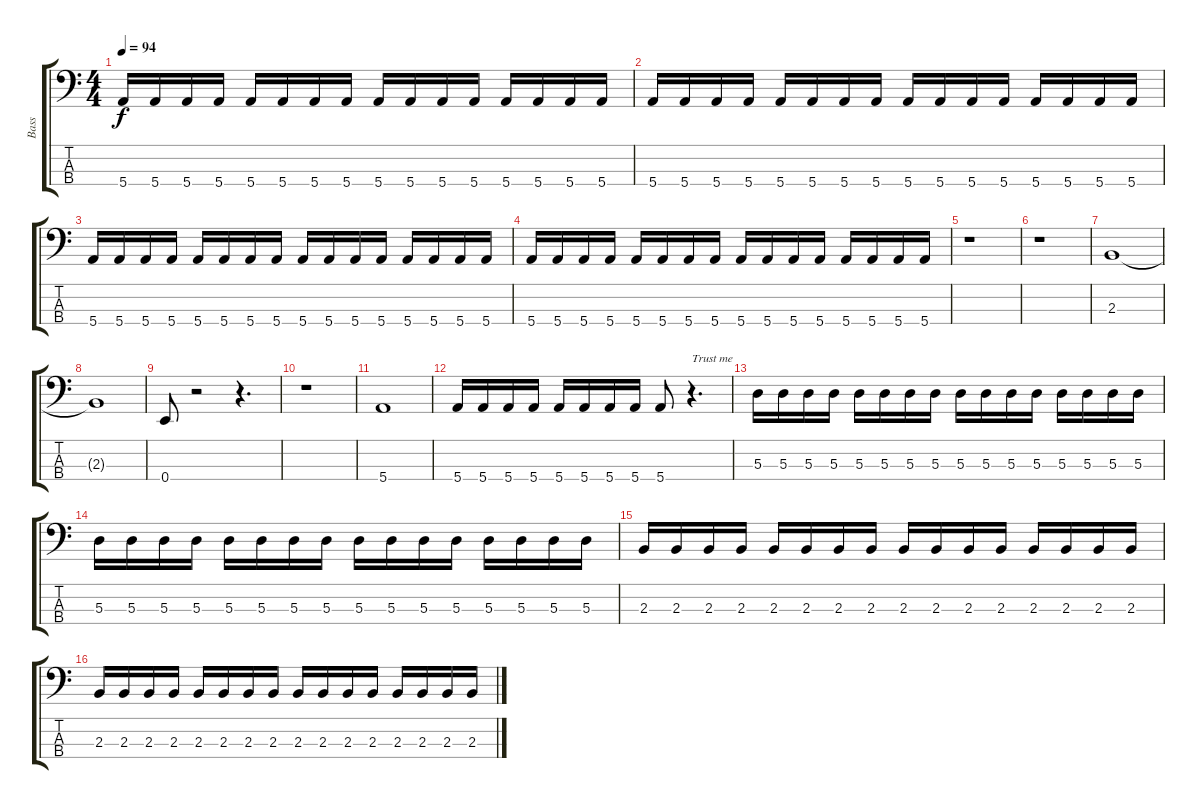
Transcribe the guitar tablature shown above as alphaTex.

\track ("Bass" "Bass") {instrument electricbasspick}
\staff {score tabs}
\tuning (G2 D2 A1 E1) {hide}
\ts (4 4)
\tempo 94
\clef f4
\ks c
5.4.16{dy f} 5.4.16 5.4.16 5.4.16 5.4.16 5.4.16 5.4.16 5.4.16 5.4.16 5.4.16 5.4.16 5.4.16 5.4.16 5.4.16 5.4.16 5.4.16 |
5.4.16 5.4.16 5.4.16 5.4.16 5.4.16 5.4.16 5.4.16 5.4.16 5.4.16 5.4.16 5.4.16 5.4.16 5.4.16 5.4.16 5.4.16 5.4.16 |
5.4.16 5.4.16 5.4.16 5.4.16 5.4.16 5.4.16 5.4.16 5.4.16 5.4.16 5.4.16 5.4.16 5.4.16 5.4.16 5.4.16 5.4.16 5.4.16 |
5.4.16 5.4.16 5.4.16 5.4.16 5.4.16 5.4.16 5.4.16 5.4.16 5.4.16 5.4.16 5.4.16 5.4.16 5.4.16 5.4.16 5.4.16 5.4.16 |
r.1 |
r.1 |
2.3.1 |
2.3{t}.1 |
0.4.8 r.2 r.4{d} |
r.1 |
5.4.1 |
5.4.16 5.4.16 5.4.16 5.4.16 5.4.16 5.4.16 5.4.16 5.4.16 5.4.8 r.4{d txt "Trust me"} |
5.3.16 5.3.16 5.3.16 5.3.16 5.3.16 5.3.16 5.3.16 5.3.16 5.3.16 5.3.16 5.3.16 5.3.16 5.3.16 5.3.16 5.3.16 5.3.16 |
5.3.16 5.3.16 5.3.16 5.3.16 5.3.16 5.3.16 5.3.16 5.3.16 5.3.16 5.3.16 5.3.16 5.3.16 5.3.16 5.3.16 5.3.16 5.3.16 |
2.3.16 2.3.16 2.3.16 2.3.16 2.3.16 2.3.16 2.3.16 2.3.16 2.3.16 2.3.16 2.3.16 2.3.16 2.3.16 2.3.16 2.3.16 2.3.16 |
2.3.16 2.3.16 2.3.16 2.3.16 2.3.16 2.3.16 2.3.16 2.3.16 2.3.16 2.3.16 2.3.16 2.3.16 2.3.16 2.3.16 2.3.16 2.3.16
